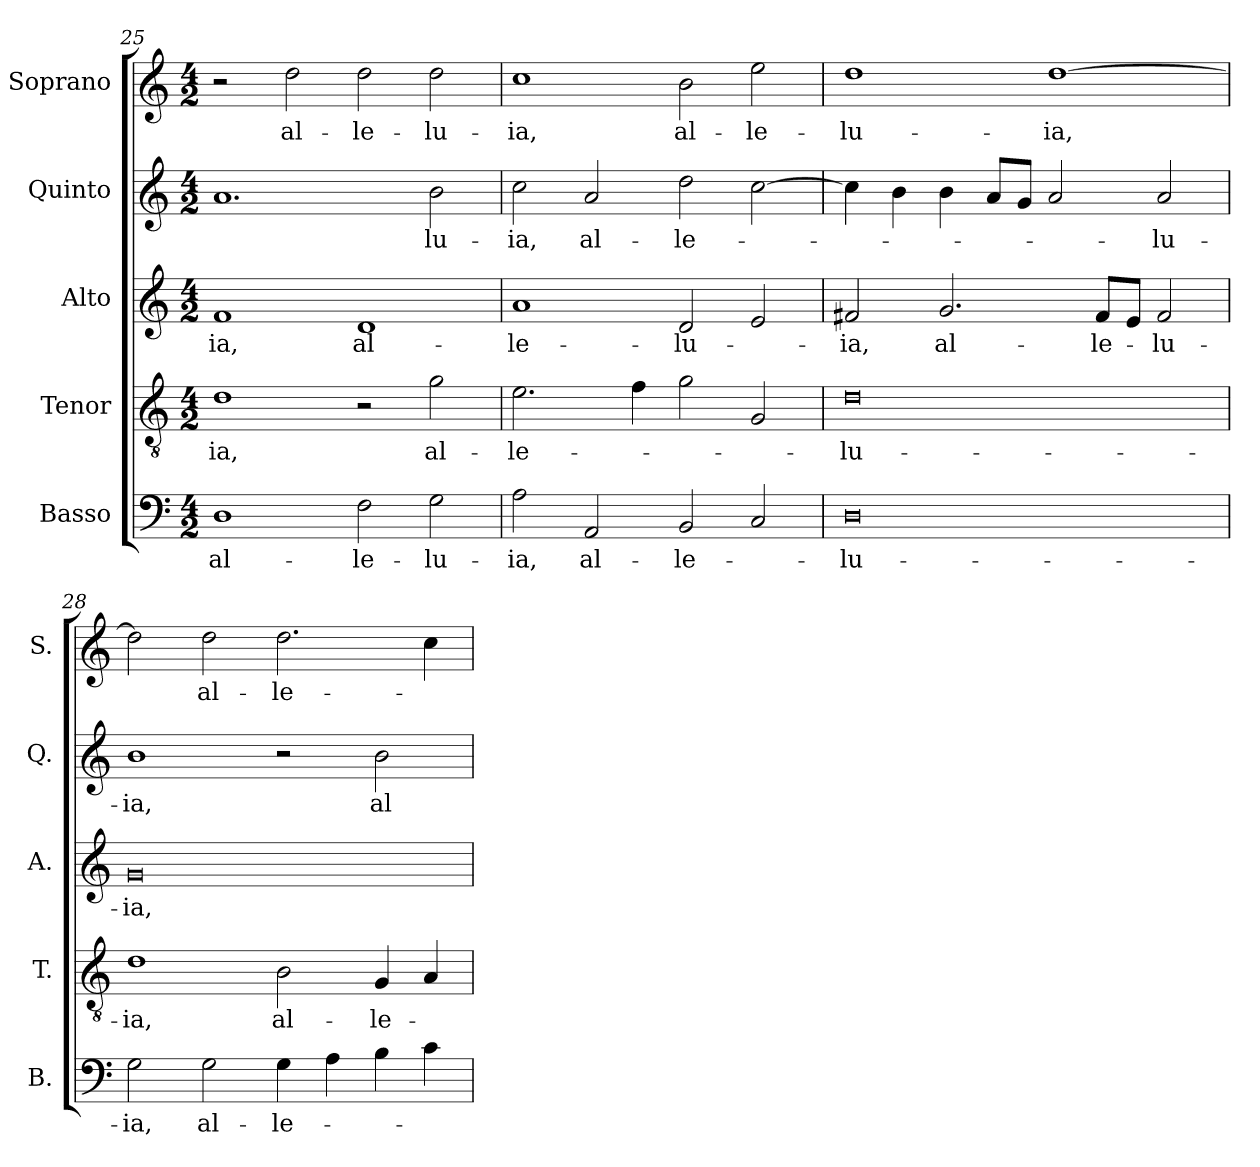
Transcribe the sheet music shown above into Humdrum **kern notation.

**kern	**text	**kern	**text	**kern	**text	**kern	**text	**kern	**text
*part5	*part5	*part4	*part4	*part3	*part3	*part2	*part2	*part1	*part1
*staff5	*staff5	*staff4	*staff4	*staff3	*staff3	*staff2	*staff2	*staff1	*staff1
*I"Basso	*	*I"Tenor	*	*I"Alto	*	*I"Quinto	*	*I"Soprano	*
*I'B.	*	*I'T.	*	*I'A.	*	*I'Q.	*	*I'S.	*
*clefF4	*	*clefGv2	*	*clefG2	*	*clefG2	*	*clefG2	*
*	*	*ITrd7c12	*	*	*	*	*	*	*
*k[]	*	*k[]	*	*k[]	*	*k[]	*	*k[]	*
*C:	*	*C:	*	*C:	*	*C:	*	*C:	*
*M4/2	*	*M4/2	*	*M4/2	*	*M4/2	*	*M4/2	*
=25	=25	=25	=25	=25	=25	=25	=25	=25	=25
!	!LO:LY:b:color=#000000	!	!	!	!	!	!	!	!
!	!	!	!LO:LY:b:color=#000000	!	!	!	!	!	!
!	!	!	!	!	!LO:LY:b:color=#000000	!	!	!	!
1Di	al-	1Di	-ia,	1fi	-ia,	1.ai	.	2r	.
!	!	!	!	!	!	!	!	!	!LO:LY:b:color=#000000
.	.	.	.	.	.	.	.	2ddi\	al-
!	!LO:LY:b:color=#000000	!	!	!	!	!	!	!	!
!	!	!	!	!	!LO:LY:b:color=#000000	!	!	!	!
!	!	!	!	!	!	!	!	!	!LO:LY:b:color=#000000
2Fi\	-le-	2r	.	1di	al-	.	.	2ddi\	-le-
!	!LO:LY:b:color=#000000	!	!	!	!	!	!	!	!
!	!	!	!LO:LY:b:color=#000000	!	!	!	!	!	!
!	!	!	!	!	!	!	!LO:LY:b:color=#000000	!	!
!	!	!	!	!	!	!	!	!	!LO:LY:b:color=#000000
2Gi\	-lu-	2Gi\	al-	.	.	2bi\	-lu-	2ddi\	-lu-
=26	=26	=26	=26	=26	=26	=26	=26	=26	=26
!	!LO:LY:b:color=#000000	!	!	!	!	!	!	!	!
!	!	!	!LO:LY:b:color=#000000	!	!	!	!	!	!
!	!	!	!	!	!LO:LY:b:color=#000000	!	!	!	!
!	!	!	!	!	!	!	!LO:LY:b:color=#000000	!	!
!	!	!	!	!	!	!	!	!	!LO:LY:b:color=#000000
2Ai\	-ia,	2.Ei\	-le-	1ai	-le-	2cci\	-ia,	1cci	-ia,
!	!LO:LY:b:color=#000000	!	!	!	!	!	!	!	!
!	!	!	!	!	!	!	!LO:LY:b:color=#000000	!	!
2AAi/	al-	.	.	.	.	2ai/	al-	.	.
.	.	4Fi\	.	.	.	.	.	.	.
!	!LO:LY:b:color=#000000	!	!	!	!	!	!	!	!
!	!	!	!	!	!LO:LY:b:color=#000000	!	!	!	!
!	!	!	!	!	!	!	!LO:LY:b:color=#000000	!	!
!	!	!	!	!	!	!	!	!	!LO:LY:b:color=#000000
2BBi/	-le-	2Gi\	.	2di/	-lu-	2ddi\	-le-	2bi\	al-
!	!	!	!	!	!	!	!	!	!LO:LY:b:color=#000000
2Ci/	.	2GGi/	.	2ei/	.	[2cci\	.	2eei\	-le-
=27	=27	=27	=27	=27	=27	=27	=27	=27	=27
!	!LO:LY:b:color=#000000	!	!	!	!	!	!	!	!
!	!	!	!LO:LY:b:color=#000000	!	!	!	!	!	!
!	!	!	!	!	!LO:LY:b:color=#000000	!	!	!	!
!	!	!	!	!	!	!	!	!	!LO:LY:b:color=#000000
0Di	-lu-	0Di	-lu-	2f#Xi/	-ia,	4cci\]	.	1ddi	-lu-
.	.	.	.	.	.	4bi\	.	.	.
!	!	!	!	!	!LO:LY:b:color=#000000	!	!	!	!
.	.	.	.	2.gi/	al-	4bi\	.	.	.
.	.	.	.	.	.	8ai/L	.	.	.
.	.	.	.	.	.	8gi/J	.	.	.
!	!	!	!	!	!	!	!	!	!LO:LY:b:color=#000000
.	.	.	.	.	.	2ai/	.	[1ddi	-ia,
!	!	!	!	!	!LO:LY:b:color=#000000	!	!	!	!
.	.	.	.	8f#i/L	-le-	.	.	.	.
.	.	.	.	8ei/J	.	.	.	.	.
!	!	!	!	!	!LO:LY:b:color=#000000	!	!	!	!
!	!	!	!	!	!	!	!LO:LY:b:color=#000000	!	!
.	.	.	.	2f#i/	-lu-	2ai/	-lu-	.	.
=28	=28	=28	=28	=28	=28	=28	=28	=28	=28
!	!LO:LY:b:color=#000000	!	!	!	!	!	!	!	!
!	!	!	!LO:LY:b:color=#000000	!	!	!	!	!	!
!	!	!	!	!	!LO:LY:b:color=#000000	!	!	!	!
!	!	!	!	!	!	!	!LO:LY:b:color=#000000	!	!
2Gi\	-ia,	1Di	-ia,	0gi	-ia,	1bi	-ia,	2ddi\]	.
!	!LO:LY:b:color=#000000	!	!	!	!	!	!	!	!
!	!	!	!	!	!	!	!	!	!LO:LY:b:color=#000000
2Gi\	al-	.	.	.	.	.	.	2ddi\	al-
!	!LO:LY:b:color=#000000	!	!	!	!	!	!	!	!
!	!	!	!LO:LY:b:color=#000000	!	!	!	!	!	!
!	!	!	!	!	!	!	!	!	!LO:LY:b:color=#000000
4Gi\	-le-	2BBi\	al-	.	.	2r	.	2.ddi\	-le-
4Ai\	.	.	.	.	.	.	.	.	.
!	!	!	!LO:LY:b:color=#000000	!	!	!	!	!	!
!	!	!	!	!	!	!	!LO:LY:b:color=#000000	!	!
4Bi\	.	4GGi/	-le-	.	.	2bi\	al-	.	.
4ci\	.	4AAi/	.	.	.	.	.	4cci\	.
=	=	=	=	=	=	=	=	=	=
*-	*-	*-	*-	*-	*-	*-	*-	*-	*-
